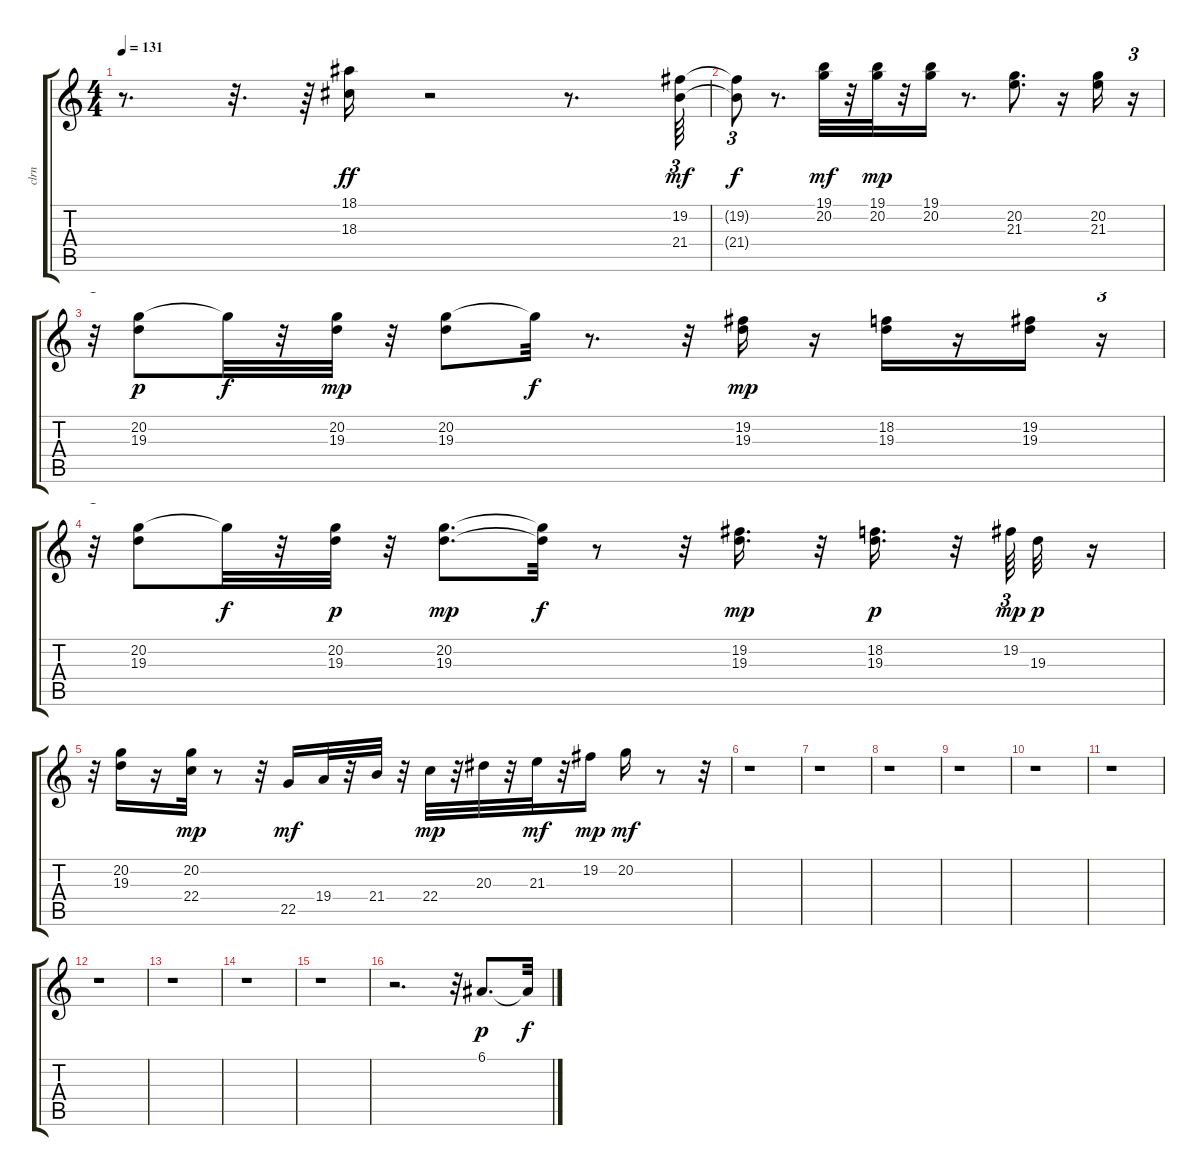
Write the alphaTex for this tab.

\track ("clrn" "clrn") {instrument clarinet}
\staff {score tabs}
\tuning (E4 B3 G3 D3 A2 E2) {hide}
\ts (4 4)
\tempo 131
\clef g2
\ks c
r.8{d dy f} r.32{d} r.64 (18.1 18.3).16{dy ff} r.2 r.8{d} (19.2 21.4).64{tu (3 2) dy mf} |
(19.2{t} 21.4{t}).8{tu (3 2) dy f} r.8{d} (19.1 20.2).32{dy mf} r.32 (19.1 20.2).32{dy mp} r.32 (19.1 20.2).16 r.8{d} (20.2 21.3).8{d} r.16 (20.2 21.3).16 r.16{tu (3 2)} |
r.32{tu (3 2)} (20.2 19.3).8{dy p} 20.2{t}.32{dy f} r.32 (20.2 19.3).32{dy mp} r.32 (20.2 19.3).8 20.2{t}.32{dy f} r.8{d} r.32 (19.2 19.3).16{dy mp} r.16 (18.2 19.3).16 r.16 (19.2 19.3).16 r.16{tu (3 2)} |
r.32{tu (3 2)} (20.2 19.3).8 20.2{t}.32{dy f} r.32 (20.2 19.3).32{dy p} r.32 (20.2 19.3).8{d dy mp} (20.2{t} 19.3{t}).32{dy f} r.8 r.32 (19.2 19.3).16{d dy mp} r.32 (18.2 19.3).16{d dy p} r.32 19.2.64{tu (3 2) dy mp} 19.3.32{dy p} r.16 |
r.32 (20.2 19.3).16 r.16 (20.2 22.4).32{dy mp} r.8 r.32 22.5.16{dy mf} 19.4.32 r.32 21.4.32 r.32 22.4.32{dy mp} r.32 20.3.32 r.32 21.3.32{dy mf} r.32 19.2.16{dy mp} 20.2.16{dy mf} r.8 r.32 |
r.1 |
r.1 |
r.1 |
r.1 |
r.1 |
r.1 |
r.1 |
r.1 |
r.1 |
r.1 |
r.2{d} r.32 6.1.8{d dy p} 6.1{t}.32{dy f}
